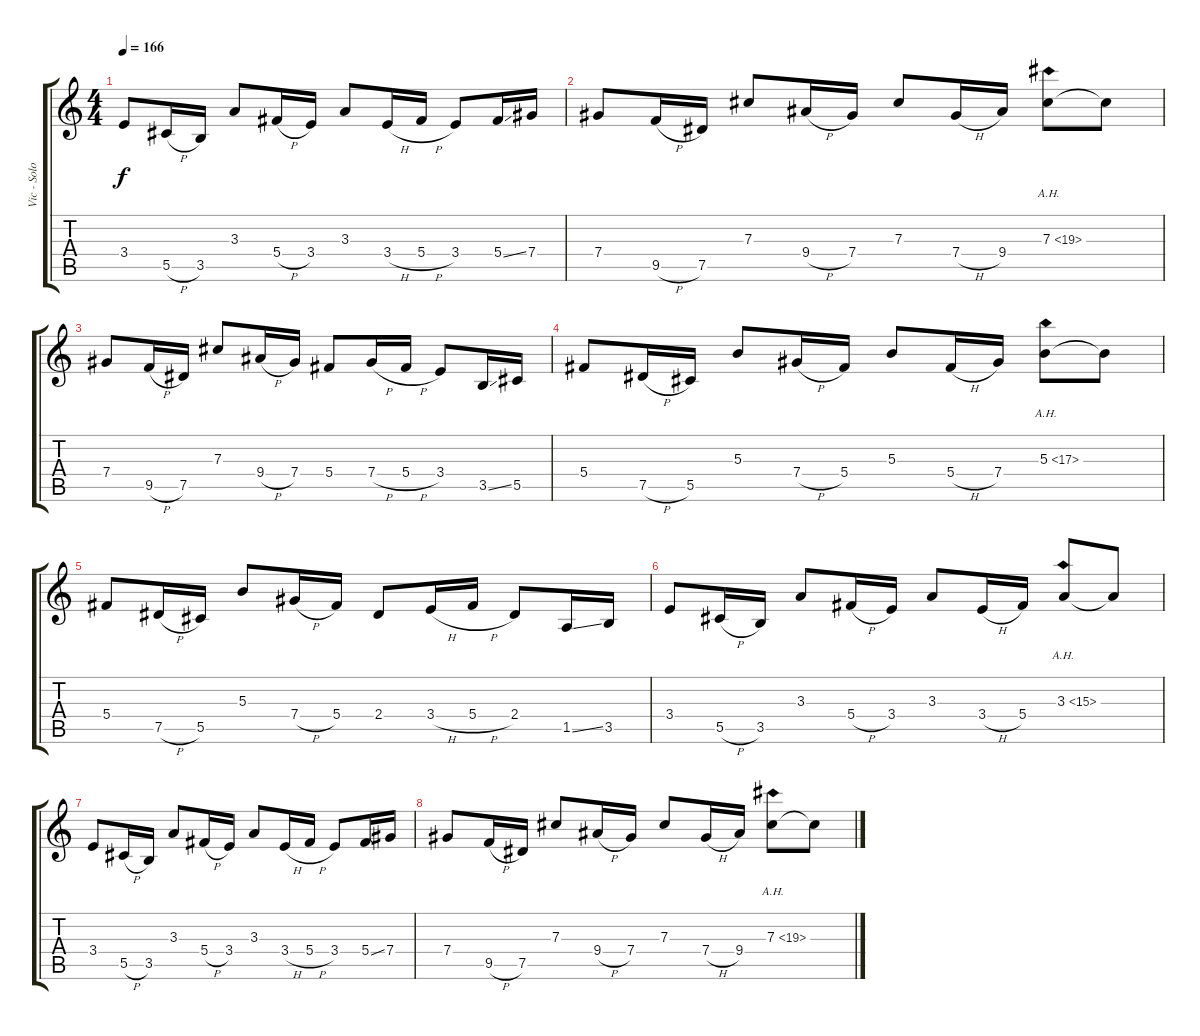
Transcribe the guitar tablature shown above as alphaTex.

\track ("Vic - Solo" "Vic - Solo") {instrument distortionguitar}
\staff {score tabs}
\tuning (Eb4 Bb3 Gb3 Db3 Ab2 Eb2) {hide}
\ts (4 4)
\tempo 166
\clef g2
\ks c
3.4.8{dy f} 5.5{h}.16 3.5.16 3.3.8 5.4{h}.16 3.4.16 3.3.8 3.4{h}.16 5.4{h}.16 3.4.8 5.4{ss}.16 7.4.16 |
7.4.8 9.5{h}.16 7.5.16 7.3.8 9.4{h}.16 7.4.16 7.3.8 7.4{h}.16 9.4.16 7.3{ah 12}.8 7.3{t}.8 |
7.4.8 9.5{h}.16 7.5.16 7.3.8 9.4{h}.16 7.4.16 5.4.8 7.4{h}.16 5.4{h}.16 3.4.8 3.5{ss}.16 5.5.16 |
5.4.8 7.5{h}.16 5.5.16 5.3.8 7.4{h}.16 5.4.16 5.3.8 5.4{h}.16 7.4.16 5.3{ah 12}.8 5.3{t}.8 |
5.4.8 7.5{h}.16 5.5.16 5.3.8 7.4{h}.16 5.4.16 2.4.8 3.4{h}.16 5.4{h}.16 2.4.8 1.5{ss}.16 3.5.16 |
3.4.8 5.5{h}.16 3.5.16 3.3.8 5.4{h}.16 3.4.16 3.3.8 3.4{h}.16 5.4.16 3.3{ah 12}.8 3.3{t}.8 |
3.4.8 5.5{h}.16 3.5.16 3.3.8 5.4{h}.16 3.4.16 3.3.8 3.4{h}.16 5.4{h}.16 3.4.8 5.4{ss}.16 7.4.16 |
7.4.8 9.5{h}.16 7.5.16 7.3.8 9.4{h}.16 7.4.16 7.3.8 7.4{h}.16 9.4.16 7.3{ah 12}.8 7.3{t}.8
